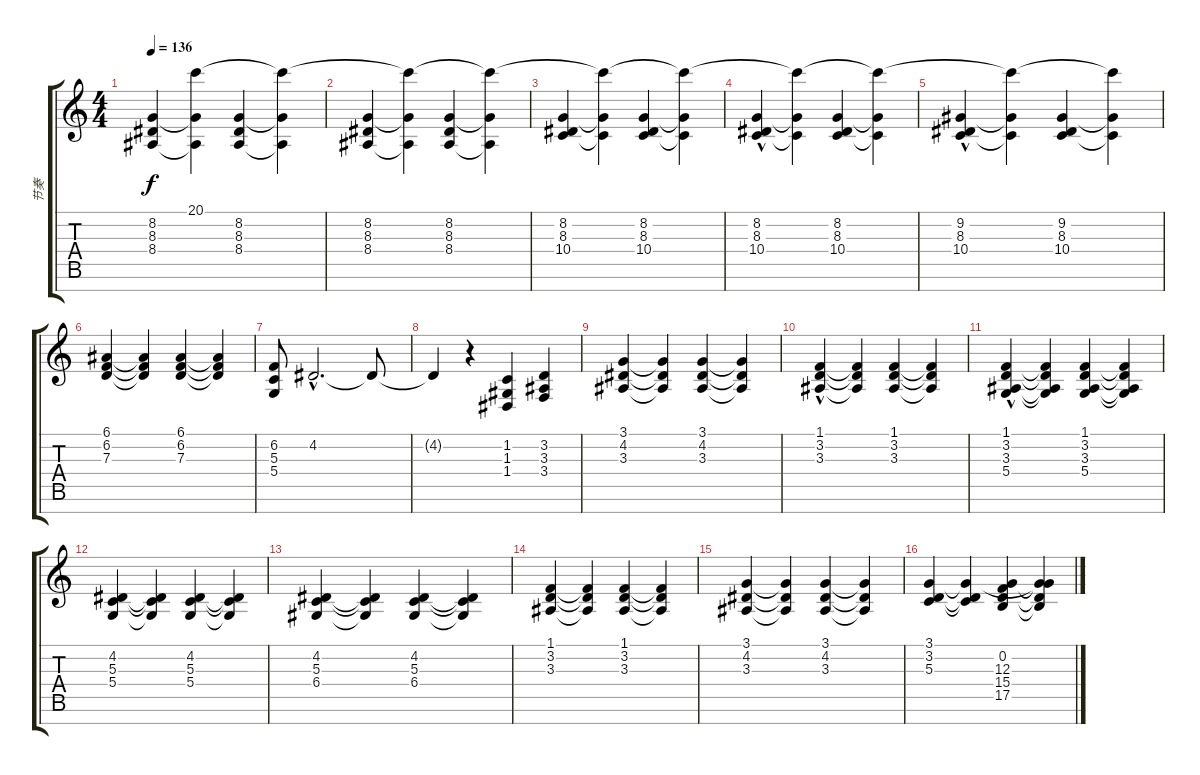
\track ("节奏" "节奏") {instrument acousticgrandpiano}
\staff {score tabs}
\tuning (E4 B3 G3 D3 A2 E2 B1) {hide}
\ts (4 4)
\tempo 136
\clef g2
\ks c
(8.2 8.3 8.4).4{dy f} (20.1{t} 8.2{t} 8.4{t}).4 (8.2 8.3 8.4).4 (20.1{t} 8.2{t} 8.4{t}).4 |
(8.2 8.3 8.4).4 (20.1{t} 8.2{t} 8.4{t}).4 (8.2 8.3 8.4).4 (20.1{t} 8.2{t} 8.4{t}).4 |
(8.2 8.3 10.4).4 (20.1{t} 8.2{t} 10.4{t}).4 (8.2 8.3 10.4).4 (20.1{t} 8.2{t} 10.4{t}).4 |
(8.2{hac} 8.3 10.4{hac}).4 (20.1{t} 8.2{t} 10.4{t}).4 (8.2 8.3 10.4).4 (20.1{t} 8.2{t} 10.4{t}).4 |
(9.2 8.3 10.4{hac}).4 (20.1{t} 9.2{t} 10.4{t}).4 (9.2 8.3 10.4).4 (20.1{t} 9.2{t} 10.4{t}).4 |
(6.1 6.2 7.3).4 (6.1{t} 6.2{t} 7.3{t}).4 (6.1 6.2 7.3).4 (6.1{t} 6.2{t} 7.3{t}).4 |
(6.2 5.3 5.4).8 4.2{hac}.2{d} 4.2{t}.8 |
4.2{t}.4 r.4 (1.2 1.3 1.4).4 (3.2 3.3 3.4).4 |
(3.1 4.2 3.3).4 (3.1{t} 4.2{t} 3.3{t}).4 (3.1 4.2 3.3).4 (3.1{t} 4.2{t} 3.3{t}).4 |
(1.1 3.2{hac} 3.3{hac}).4 (1.1{t} 3.2{t} 3.3{t}).4 (1.1 3.2 3.3).4 (1.1{t} 3.2{t} 3.3{t}).4 |
(1.1 3.2 3.3 5.4{hac}).4 (1.1{t} 3.2{t} 3.3{t} 5.4{t}).4 (1.1 3.2 3.3 5.4).4 (1.1{t} 3.2{t} 3.3{t} 5.4{t}).4 |
(4.2 5.3 5.4).4 (4.2{t} 5.3{t} 5.4{t}).4 (4.2 5.3 5.4).4 (4.2{t} 5.3{t} 5.4{t}).4 |
(4.2 5.3 6.4).4 (4.2{t} 5.3{t} 6.4{t}).4 (4.2 5.3 6.4).4 (4.2{t} 5.3{t} 6.4{t}).4 |
(1.1 3.2 3.3).4 (1.1{t} 3.2{t} 3.3{t}).4 (1.1 3.2 3.3).4 (1.1{t} 3.2{t} 3.3{t}).4 |
(3.1 4.2 3.3).4 (3.1{t} 4.2{t} 3.3{t}).4 (3.1 4.2 3.3).4 (3.1{t} 4.2{t} 3.3{t}).4 |
(3.1 3.2 5.3).4 (3.1{t} 3.2{t} 5.3{t}).4 (0.2 12.3 15.4 17.5).4 (3.1{t} 0.2{t} 12.3{t} 17.5{t}).4
